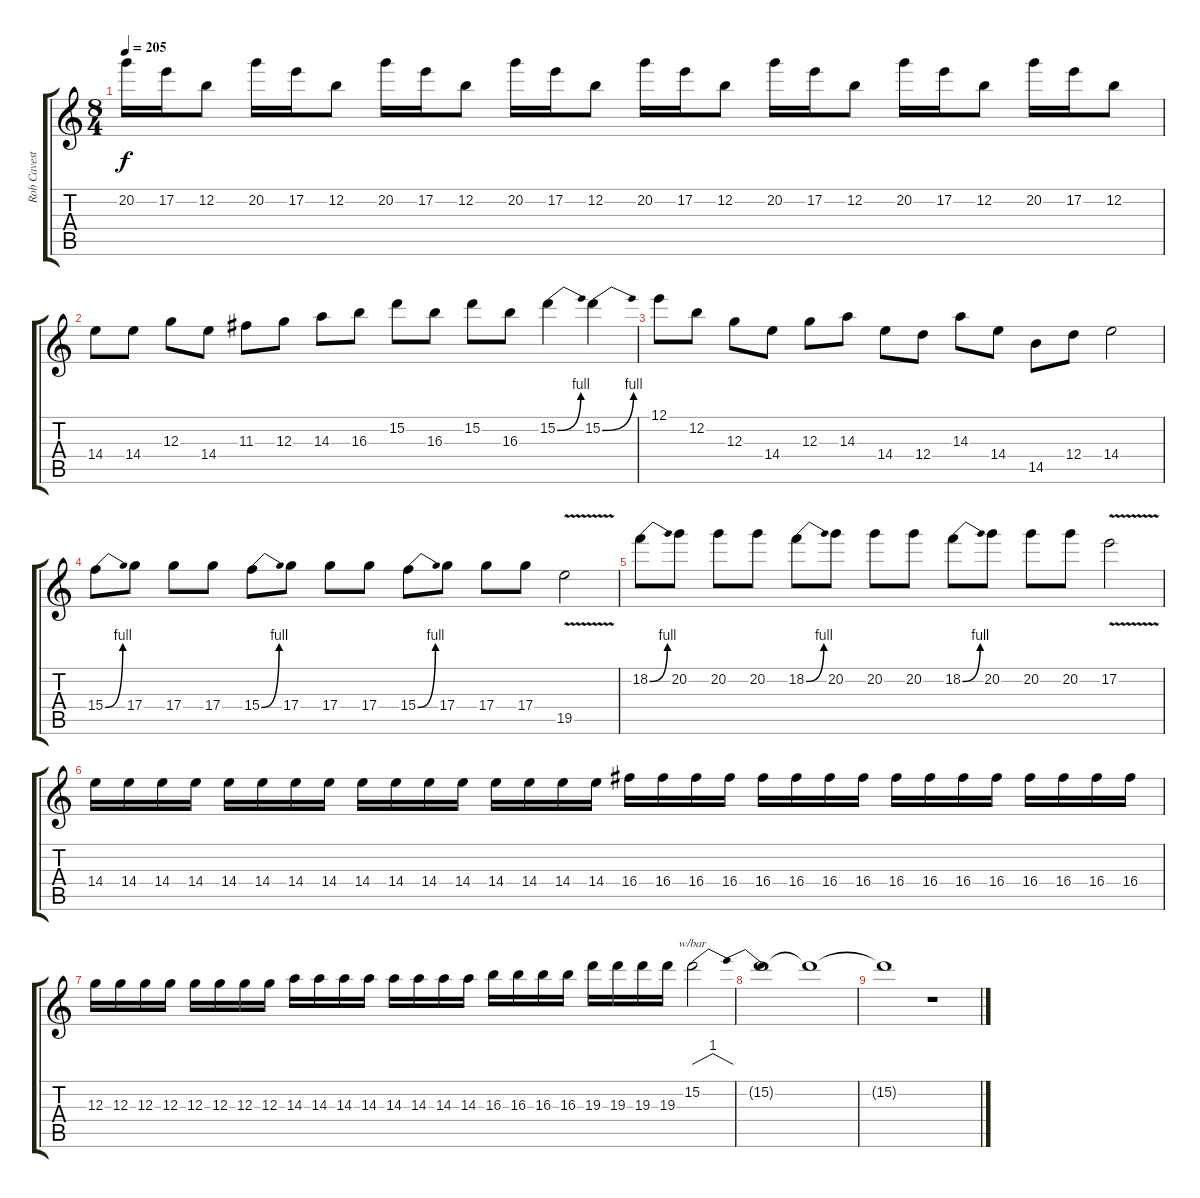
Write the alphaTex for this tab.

\track ("Rob Cavestany - Guitar" "Rob Cavest") {instrument distortionguitar}
\staff {score tabs}
\tuning (E4 B3 G3 D3 A2 E2) {hide}
\ts (8 4)
\tempo 205
\clef g2
\ks c
20.2.16{dy f} 17.2.16 12.2.8 20.2.16 17.2.16 12.2.8 20.2.16 17.2.16 12.2.8 20.2.16 17.2.16 12.2.8 20.2.16 17.2.16 12.2.8 20.2.16 17.2.16 12.2.8 20.2.16 17.2.16 12.2.8 20.2.16 17.2.16 12.2.8 |
14.4.8 14.4.8 12.3.8 14.4.8 11.3.8 12.3.8 14.3.8 16.3.8 15.2.8 16.3.8 15.2.8 16.3.8 15.2{be (bend 0 0 60 4)}.4 15.2{be (bend 0 0 60 4)}.4 |
12.1.8 12.2.8 12.3.8 14.4.8 12.3.8 14.3.8 14.4.8 12.4.8 14.3.8 14.4.8 14.5.8 12.4.8 14.4.2 |
15.4{be (bend 0 0 60 4)}.8 17.4.8 17.4.8 17.4.8 15.4{be (bend 0 0 60 4)}.8 17.4.8 17.4.8 17.4.8 15.4{be (bend 0 0 60 4)}.8 17.4.8 17.4.8 17.4.8 19.5{v}.2 |
18.2{be (bend 0 0 60 4)}.8 20.2.8 20.2.8 20.2.8 18.2{be (bend 0 0 60 4)}.8 20.2.8 20.2.8 20.2.8 18.2{be (bend 0 0 60 4)}.8 20.2.8 20.2.8 20.2.8 17.2{v}.2 |
14.4.16 14.4.16 14.4.16 14.4.16 14.4.16 14.4.16 14.4.16 14.4.16 14.4.16 14.4.16 14.4.16 14.4.16 14.4.16 14.4.16 14.4.16 14.4.16 16.4.16 16.4.16 16.4.16 16.4.16 16.4.16 16.4.16 16.4.16 16.4.16 16.4.16 16.4.16 16.4.16 16.4.16 16.4.16 16.4.16 16.4.16 16.4.16 |
12.3.16 12.3.16 12.3.16 12.3.16 12.3.16 12.3.16 12.3.16 12.3.16 14.3.16 14.3.16 14.3.16 14.3.16 14.3.16 14.3.16 14.3.16 14.3.16 16.3.16 16.3.16 16.3.16 16.3.16 19.3.16 19.3.16 19.3.16 19.3.16 15.2.2{tbe (dip default 0 0 30 4 60 0)} |
15.2{t}.1 15.2{t}.1 |
15.2{t}.1 r.1
